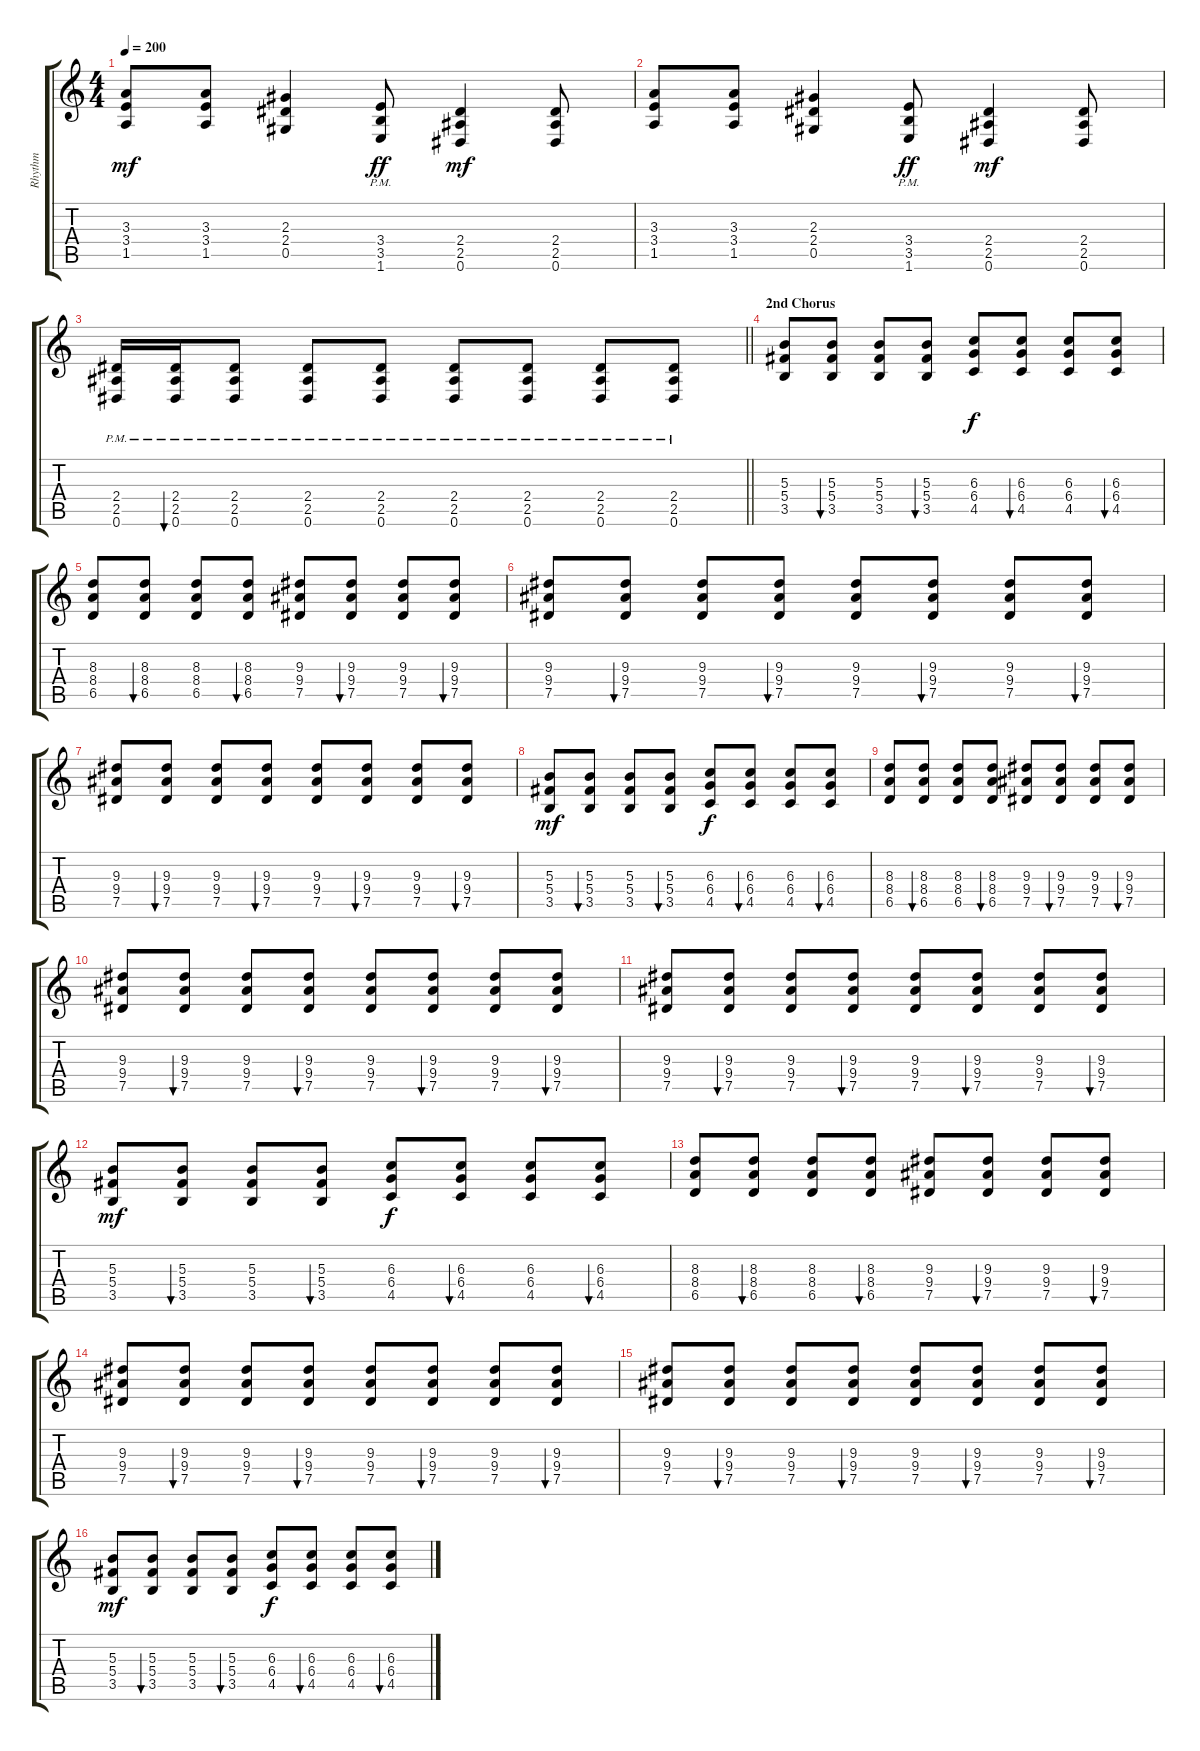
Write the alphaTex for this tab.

\track ("Rhythm" "Rhythm") {instrument overdrivenguitar}
\staff {score tabs}
\tuning (Eb4 Bb3 Gb3 Db3 Ab2 Eb2) {hide}
\ts (4 4)
\tempo 200
\clef g2
\ks c
(3.3 3.4 1.5).8{dy mf} (3.3 3.4 1.5).8 (2.3 2.4 0.5).4 (3.4{pm} 3.5{pm} 1.6{pm}).8{dy ff} (2.4 2.5 0.6).4{dy mf} (2.4 2.5 0.6).8 |
(3.3 3.4 1.5).8 (3.3 3.4 1.5).8 (2.3 2.4 0.5).4 (3.4{pm} 3.5{pm} 1.6{pm}).8{dy ff} (2.4 2.5 0.6).4{dy mf} (2.4 2.5 0.6).8 |
\barLineRight lightlight
(2.4{pm} 2.5{pm} 0.6{pm}).16 (2.4{pm} 2.5{pm} 0.6{pm}).16{bu 60} (2.4{pm} 2.5{pm} 0.6{pm}).8 (2.4{pm} 2.5{pm} 0.6{pm}).8 (2.4{pm} 2.5{pm} 0.6{pm}).8 (2.4{pm} 2.5{pm} 0.6{pm}).8 (2.4{pm} 2.5{pm} 0.6{pm}).8 (2.4{pm} 2.5{pm} 0.6{pm}).8 (2.4{pm} 2.5{pm} 0.6{pm}).8 |
\section ("" "2nd Chorus")
(5.3 5.4 3.5).8 (5.3 5.4 3.5).8{bu 240} (5.3 5.4 3.5).8 (5.3 5.4 3.5).8{bu 240} (6.3 6.4 4.5).8{dy f} (6.3 6.4 4.5).8{bu 240} (6.3 6.4 4.5).8 (6.3 6.4 4.5).8{bu 240} |
(8.3 8.4 6.5).8 (8.3 8.4 6.5).8{bu 240} (8.3 8.4 6.5).8 (8.3 8.4 6.5).8{bu 240} (9.3 9.4 7.5).8 (9.3 9.4 7.5).8{bu 240} (9.3 9.4 7.5).8 (9.3 9.4 7.5).8{bu 240} |
(9.3 9.4 7.5).8 (9.3 9.4 7.5).8{bu 240} (9.3 9.4 7.5).8 (9.3 9.4 7.5).8{bu 240} (9.3 9.4 7.5).8 (9.3 9.4 7.5).8{bu 240} (9.3 9.4 7.5).8 (9.3 9.4 7.5).8{bu 240} |
(9.3 9.4 7.5).8 (9.3 9.4 7.5).8{bu 240} (9.3 9.4 7.5).8 (9.3 9.4 7.5).8{bu 240} (9.3 9.4 7.5).8 (9.3 9.4 7.5).8{bu 240} (9.3 9.4 7.5).8 (9.3 9.4 7.5).8{bu 240} |
(5.3 5.4 3.5).8{dy mf} (5.3 5.4 3.5).8{bu 240} (5.3 5.4 3.5).8 (5.3 5.4 3.5).8{bu 240} (6.3 6.4 4.5).8{dy f} (6.3 6.4 4.5).8{bu 240} (6.3 6.4 4.5).8 (6.3 6.4 4.5).8{bu 240} |
(8.3 8.4 6.5).8 (8.3 8.4 6.5).8{bu 240} (8.3 8.4 6.5).8 (8.3 8.4 6.5).8{bu 240} (9.3 9.4 7.5).8 (9.3 9.4 7.5).8{bu 240} (9.3 9.4 7.5).8 (9.3 9.4 7.5).8{bu 240} |
(9.3 9.4 7.5).8 (9.3 9.4 7.5).8{bu 240} (9.3 9.4 7.5).8 (9.3 9.4 7.5).8{bu 240} (9.3 9.4 7.5).8 (9.3 9.4 7.5).8{bu 240} (9.3 9.4 7.5).8 (9.3 9.4 7.5).8{bu 240} |
(9.3 9.4 7.5).8 (9.3 9.4 7.5).8{bu 240} (9.3 9.4 7.5).8 (9.3 9.4 7.5).8{bu 240} (9.3 9.4 7.5).8 (9.3 9.4 7.5).8{bu 240} (9.3 9.4 7.5).8 (9.3 9.4 7.5).8{bu 240} |
(5.3 5.4 3.5).8{dy mf} (5.3 5.4 3.5).8{bu 240} (5.3 5.4 3.5).8 (5.3 5.4 3.5).8{bu 240} (6.3 6.4 4.5).8{dy f} (6.3 6.4 4.5).8{bu 240} (6.3 6.4 4.5).8 (6.3 6.4 4.5).8{bu 240} |
(8.3 8.4 6.5).8 (8.3 8.4 6.5).8{bu 240} (8.3 8.4 6.5).8 (8.3 8.4 6.5).8{bu 240} (9.3 9.4 7.5).8 (9.3 9.4 7.5).8{bu 240} (9.3 9.4 7.5).8 (9.3 9.4 7.5).8{bu 240} |
(9.3 9.4 7.5).8 (9.3 9.4 7.5).8{bu 240} (9.3 9.4 7.5).8 (9.3 9.4 7.5).8{bu 240} (9.3 9.4 7.5).8 (9.3 9.4 7.5).8{bu 240} (9.3 9.4 7.5).8 (9.3 9.4 7.5).8{bu 240} |
(9.3 9.4 7.5).8 (9.3 9.4 7.5).8{bu 240} (9.3 9.4 7.5).8 (9.3 9.4 7.5).8{bu 240} (9.3 9.4 7.5).8 (9.3 9.4 7.5).8{bu 240} (9.3 9.4 7.5).8 (9.3 9.4 7.5).8{bu 240} |
(5.3 5.4 3.5).8{dy mf} (5.3 5.4 3.5).8{bu 240} (5.3 5.4 3.5).8 (5.3 5.4 3.5).8{bu 240} (6.3 6.4 4.5).8{dy f} (6.3 6.4 4.5).8{bu 240} (6.3 6.4 4.5).8 (6.3 6.4 4.5).8{bu 240}
